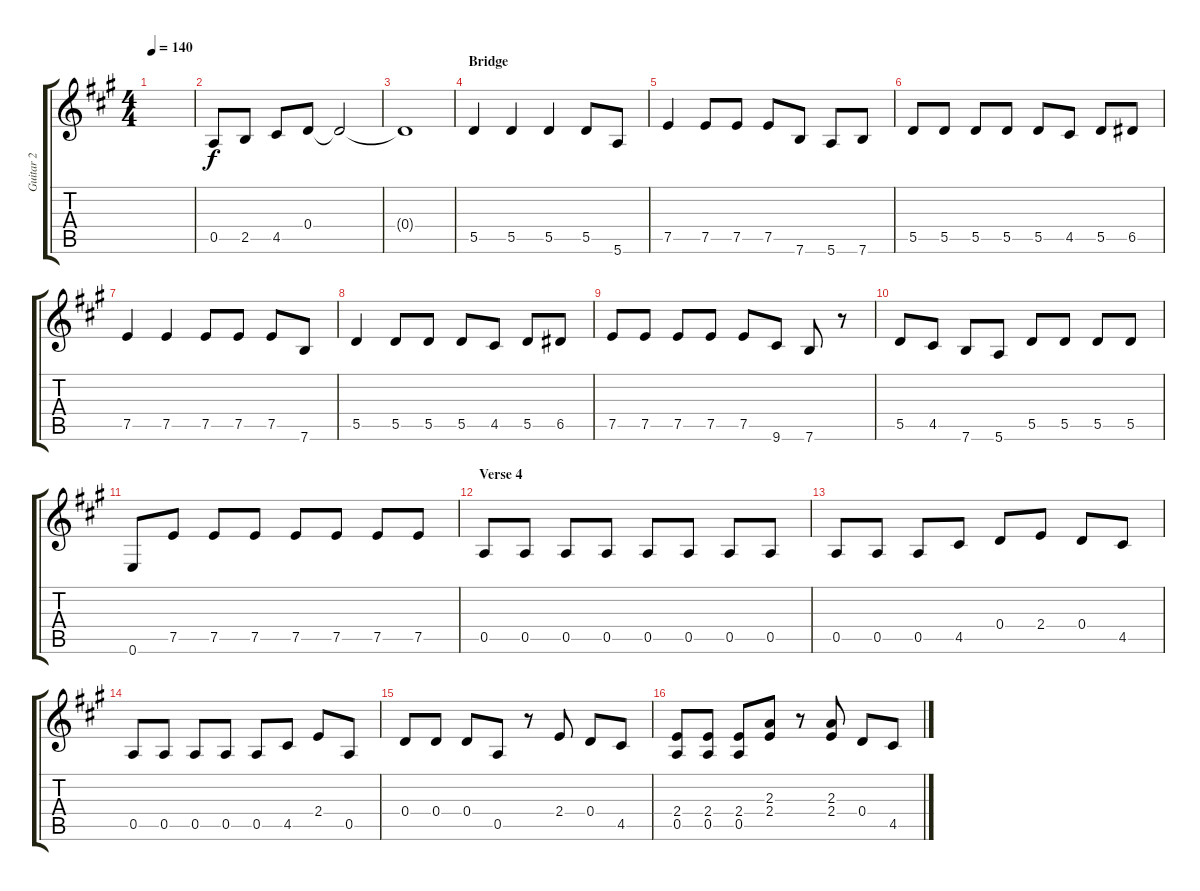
\track ("Guitar 2" "Guitar 2") {instrument acousticguitarsteel}
\staff {score tabs}
\tuning (E4 B3 G3 D3 A2 E2) {hide}
\ts (4 4)
\tempo 140
\clef g2
\ks a
|
0.5.8 2.5.8 4.5.8 0.4.8 0.4{t}.2 |
0.4{t}.1 |
\section ("" "Bridge")
5.5.4 5.5.4 5.5.4 5.5.8 5.6.8 |
7.5.4 7.5.8 7.5.8 7.5.8 7.6.8 5.6.8 7.6.8 |
5.5.8 5.5.8 5.5.8 5.5.8 5.5.8 4.5.8 5.5.8 6.5.8 |
7.5.4 7.5.4 7.5.8 7.5.8 7.5.8 7.6.8 |
5.5.4 5.5.8 5.5.8 5.5.8 4.5.8 5.5.8 6.5.8 |
7.5.8 7.5.8 7.5.8 7.5.8 7.5.8 9.6.8 7.6.8 r.8 |
5.5.8 4.5.8 7.6.8 5.6.8 5.5.8 5.5.8 5.5.8 5.5.8 |
0.6.8 7.5.8 7.5.8 7.5.8 7.5.8 7.5.8 7.5.8 7.5.8 |
\section ("" "Verse 4")
0.5.8 0.5.8 0.5.8 0.5.8 0.5.8 0.5.8 0.5.8 0.5.8 |
0.5.8 0.5.8 0.5.8 4.5.8 0.4.8 2.4.8 0.4.8 4.5.8 |
0.5.8 0.5.8 0.5.8 0.5.8 0.5.8 4.5.8 2.4.8 0.5.8 |
0.4.8 0.4.8 0.4.8 0.5.8 r.8 2.4.8 0.4.8 4.5.8 |
(2.4 0.5).8 (2.4 0.5).8 (2.4 0.5).8 (2.3 2.4).8 r.8 (2.3 2.4).8 0.4.8 4.5.8
